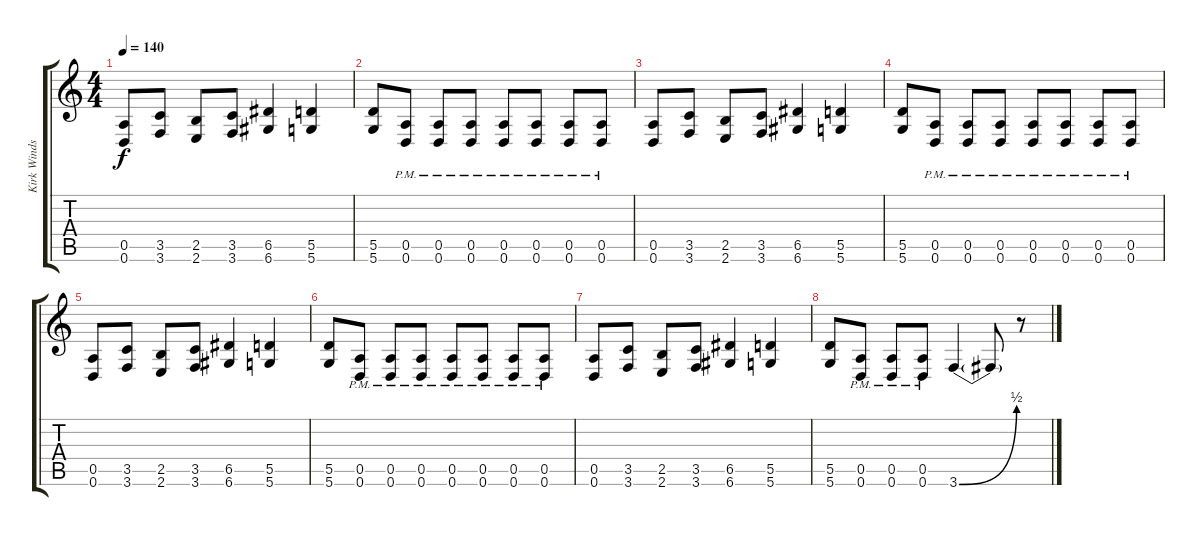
\track ("Kirk Windstein (rythym guitar)" "Kirk Winds") {instrument distortionguitar}
\staff {score tabs}
\tuning (E4 B3 G3 D3 A2 D2) {hide}
\ts (4 4)
\tempo 140
\clef g2
\ks c
(0.5 0.6).8{dy f} (3.5 3.6).8 (2.5 2.6).8 (3.5 3.6).8 (6.5 6.6).4 (5.5 5.6).4 |
(5.5 5.6).8 (0.5{pm} 0.6{pm}).8 (0.5{pm} 0.6{pm}).8 (0.5{pm} 0.6{pm}).8 (0.5{pm} 0.6{pm}).8 (0.5{pm} 0.6{pm}).8 (0.5{pm} 0.6{pm}).8 (0.5{pm} 0.6{pm}).8 |
(0.5 0.6).8 (3.5 3.6).8 (2.5 2.6).8 (3.5 3.6).8 (6.5 6.6).4 (5.5 5.6).4 |
(5.5 5.6).8 (0.5{pm} 0.6{pm}).8 (0.5{pm} 0.6{pm}).8 (0.5{pm} 0.6{pm}).8 (0.5{pm} 0.6{pm}).8 (0.5{pm} 0.6{pm}).8 (0.5{pm} 0.6{pm}).8 (0.5{pm} 0.6{pm}).8 |
(0.5 0.6).8 (3.5 3.6).8 (2.5 2.6).8 (3.5 3.6).8 (6.5 6.6).4 (5.5 5.6).4 |
(5.5 5.6).8 (0.5{pm} 0.6{pm}).8 (0.5{pm} 0.6{pm}).8 (0.5{pm} 0.6{pm}).8 (0.5{pm} 0.6{pm}).8 (0.5{pm} 0.6{pm}).8 (0.5{pm} 0.6{pm}).8 (0.5{pm} 0.6{pm}).8 |
(0.5 0.6).8 (3.5 3.6).8 (2.5 2.6).8 (3.5 3.6).8 (6.5 6.6).4 (5.5 5.6).4 |
(5.5 5.6).8 (0.5{pm} 0.6{pm}).8 (0.5{pm} 0.6{pm}).8 (0.5{pm} 0.6{pm}).8 3.6{be (bend 0 0 60 2)}.4 3.6{t}.8 r.8
